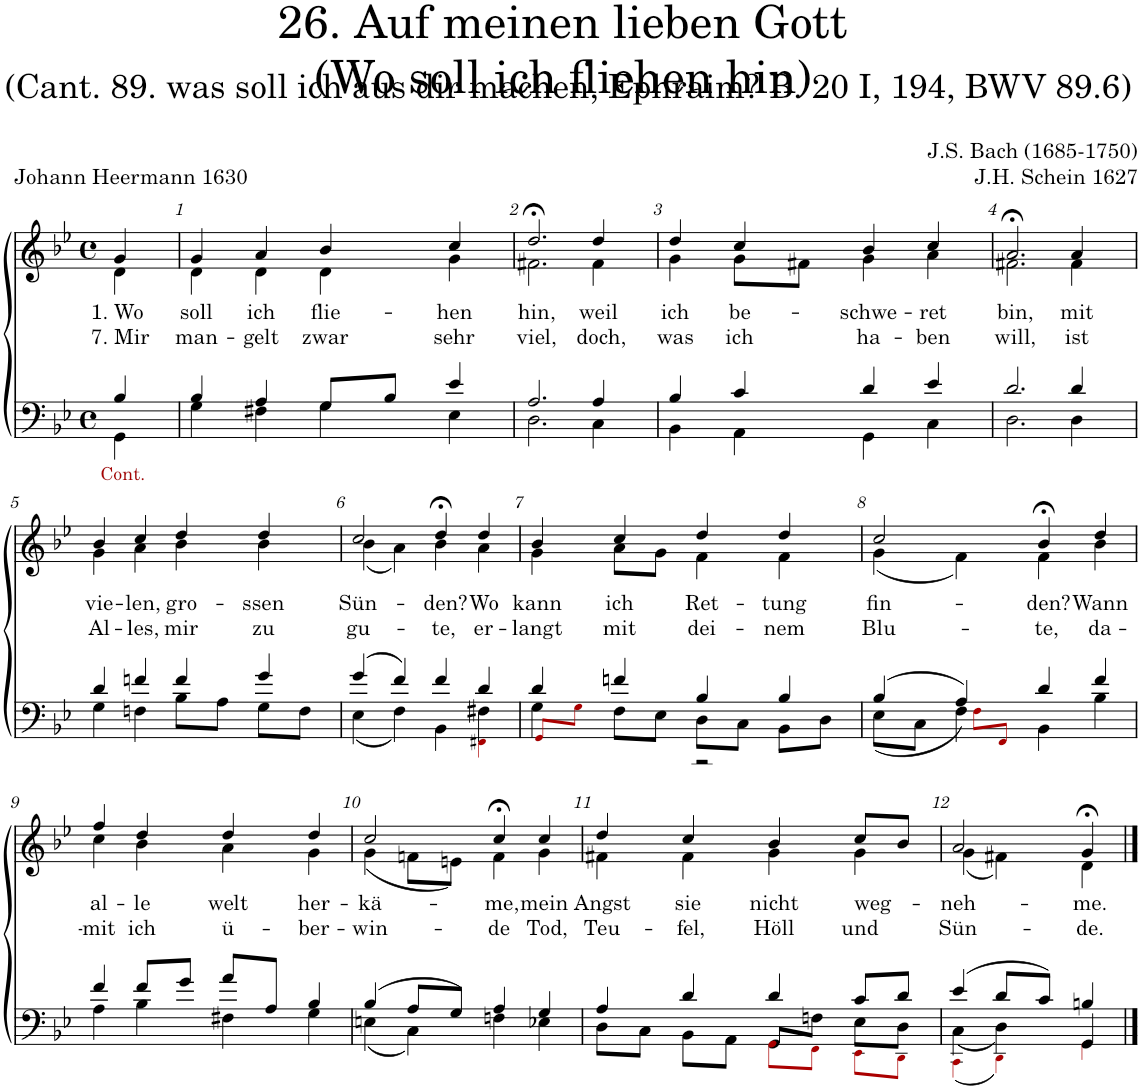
**kern	**kern	**text	**text
*part2	*part1	*part1	*part1
*staff2	*staff1	*staff1	*staff1
*I"Tenor/Bass	*I"Soprano/Alto	*	*
*clefF4	*clefG2	*	*
*k[b-e-]	*k[b-e-]	*	*
*M4/4	*M4/4	*	*
*met(c)	*met(c)	*	*
=	=	=	=
*^	*	*	*
!LO:TX:b:color=#AA0000:t=Cont.	!	!	!	!
!	!	!	!LO:LY:b	!LO:LY:b
*	*	*^	*	*
4B-/	4GG\	4g/	4d\	1. Wo	7. Mir
=1	=1	=1	=1	=1	=1
!	!	!	!	!LO:LY:b	!LO:LY:b
4B-/	4G\	4g/	4d\	soll	man-
!	!	!	!	!LO:LY:b	!LO:LY:b
4A/	4F#X\	4a/	4d\	ich	-gelt
!	!	!	!	!LO:LY:b	!LO:LY:b
8G/L	4G\	4b-/	4d\	flie-	zwar
8B-/J	.	.	.	.	.
!	!	!	!	!LO:LY:b	!LO:LY:b
4e-/	4E-\	4cc/	4g\	-hen	sehr
=2	=2	=2	=2	=2	=2
!	!	!	!	!LO:LY:b	!LO:LY:b
2.A/	2.D\	2.dd;<,/	2.f#X\	hin,	viel,
!	!	!	!	!LO:LY:b	!LO:LY:b
4A/	4C\	4dd/	4f#\	weil	doch,
=3	=3	=3	=3	=3	=3
!	!	!	!	!LO:LY:b	!LO:LY:b
4B-/	4BB-\	4dd;</	4g\	ich	was
!	!	!	!	!LO:LY:b	!LO:LY:b
4c/	4AA\	4cc/	8g\L	be-	ich
.	.	.	8f#X\J	.	.
!	!	!	!	!LO:LY:b	!LO:LY:b
4d/	4GG\	4b-/	4g\	schwe-	ha-
!	!	!	!	!LO:LY:b	!LO:LY:b
4e-/	4C\	4cc/	4a\	-ret	-ben
=4	=4	=4	=4	=4	=4
!	!	!	!	!LO:LY:b	!LO:LY:b
2.d/	2.D\	2.a;<,/	2.f#X\	bin,	will,
!	!	!	!	!LO:LY:b	!LO:LY:b
4d/	4D\	4a/	4f#\	mit	ist
!!LO:LB:g=z	!!
=5	=5	=5	=5	=5	=5
!	!	!	!	!LO:LY:b	!LO:LY:b
4d/	4G\	4b-;</	4g\	vie-	Al-
!	!	!	!	!LO:LY:b	!LO:LY:b
4fn/	4Fn\	4cc/	4a\	-len,	-les,
!	!	!	!	!LO:LY:b	!LO:LY:b
4f/	8B-\L	4dd/	4b-\	gro-	mir
.	8A\J	.	.	.	.
!	!	!	!	!LO:LY:b	!LO:LY:b
4g/	8G\L	4dd/	4b-\	-ssen	zu
.	8F\J	.	.	.	.
=6	=6	=6	=6	=6	=6
*	*^	*	*	*	*
!	!	!	!	!	!LO:LY:b	!LO:LY:b
(4g/	(4E-\	2.ryy	2cc;</	(4b-\	Sün-	gu-
4f/)	4F\)	.	.	4a\)	.	.
!	!	!	!	!	!LO:LY:b	!LO:LY:b
4f/	4BB-\	.	4dd;<,/	4b-\	-den?	-te,
!	!	!	!	!	!LO:LY:b	!LO:LY:b
4d/	4F#X\	4FF#Xi\	4dd/	4a\	Wo	er-
=7	=7	=7	=7	=7	=7	=7
!	!	!	!	!	!LO:LY:b	!LO:LY:b
4d/	4G\	8GGi/L	4b-/	4g;\	kann	-langt
.	.	8Gi\J	.	.	.	.
!	!	!	!	!	!LO:LY:b	!LO:LY:b
4fn/	8F\L	4ryy	4cc/	8a\L	ich	mit
.	8E-\J	.	.	8g\J	.	.
!	!	!	!	!	!LO:LY:b	!LO:LY:b
4B-/	8D\L	2r	4dd/	4f\	Ret-	dei-
.	8C\J	.	.	.	.	.
!	!	!	!	!	!LO:LY:b	!LO:LY:b
4B-/	8BB-\L	.	4dd/	4f\	-tung	-nem
.	8D\J	.	.	.	.	.
=8	=8	=8	=8	=8	=8	=8
!	!	!	!	!	!LO:LY:b	!LO:LY:b
(4B-/	(8E-\L	4ryy	2cc;</	(4g\	fin-	Blu-
.	8C\J	.	.	.	.	.
(4A/)	4F\	8Fi\L	.	4f\)	.	.
.	.	8FFi/J	.	.	.	.
!	!	!	!	!	!LO:LY:b	!LO:LY:b
4d/	4BB-\	2ryy	4b-;<,/	4f\	-den?	-te,
!	!	!	!	!	!LO:LY:b	!LO:LY:b
4f/	4B-\	.	4dd/	4b-\	Wann	da-
*	*v	*v	*	*	*	*
!!LO:LB:g=z	!!
=9	=9	=9	=9	=9	=9
!	!	!	!	!LO:LY:b	!LO:LY:b
4f/	4A\	4ff;</	4cc\	al-	-mit
!	!	!	!	!LO:LY:b	!LO:LY:b
8f/L	4B-\	4dd/	4b-\	-le	ich
8g/J	.	.	.	.	.
!	!	!	!	!LO:LY:b	!LO:LY:b
8a/L	4F#X\	4dd/	4a\	welt	ü-
8A/J	.	.	.	.	.
!	!	!	!	!LO:LY:b	!LO:LY:b
4B-/	4G\	4dd/	4g\	her-	-ber-
=10	=10	=10	=10	=10	=10
!	!	!	!	!LO:LY:b	!LO:LY:b
4B-/	(4En\	2cc;</	(4g\	-kä-	-win-
8A/L	4C\)	.	8fn\L	.	.
8G/J)	.	.	8en\J)	.	.
!	!	!	!	!LO:LY:b	!LO:LY:b
4A/	4Fn\	4cc;<,/	4f\	-me,	-de
!	!	!	!	!LO:LY:b	!LO:LY:b
4G/	4E-X\	4cc/	4g\	mein	Tod,
=11	=11	=11	=11	=11	=11
*	*^	*	*	*	*
!	!	!	!	!	!LO:LY:b	!LO:LY:b
4A/	8D\L	2ryy	4dd/	4f#X\	Angst	Teu-
.	8C\J	.	.	.	.	.
!	!	!	!	!	!LO:LY:b	!LO:LY:b
4d/	8BB-\L	.	4cc/	4f#\	sie	-fel,
.	8AA\J	.	.	.	.	.
!	!	!	!	!	!LO:LY:b	!LO:LY:b
4d/	8GG/L	8GGi\L	4b-/	4g\	nicht	Höll
.	8Fn\J	8FFi\J	.	.	.	.
!	!	!	!	!	!LO:LY:b	!LO:LY:b
8c/L	8E-\L	8EE-i\L	8cc/L	4g\	weg-	und
8d/J	8D\J	8DDi\J	8b-/J	.	.	.
=12	=12	=12	=12	=12	=12	=12
!	!	!	!	!	!LO:LY:b	!LO:LY:b
(4e-/	(4C\	(4CCi\	2a;</	(4g\	-neh-	Sün-
8d/L	4D\)	4DDi\)	.	4f#X\)	.	.
8c/J)	.	.	.	.	.	.
!	!	!	!	!	!LO:LY:b	!LO:LY:b
4Bn/	4GG!i\	4GG/	4g;</	4d\	-me.	-de.
*v	*v	*v	*	*	*	*
*	*v	*v	*	*
==	==	==	==
*-	*-	*-	*-
